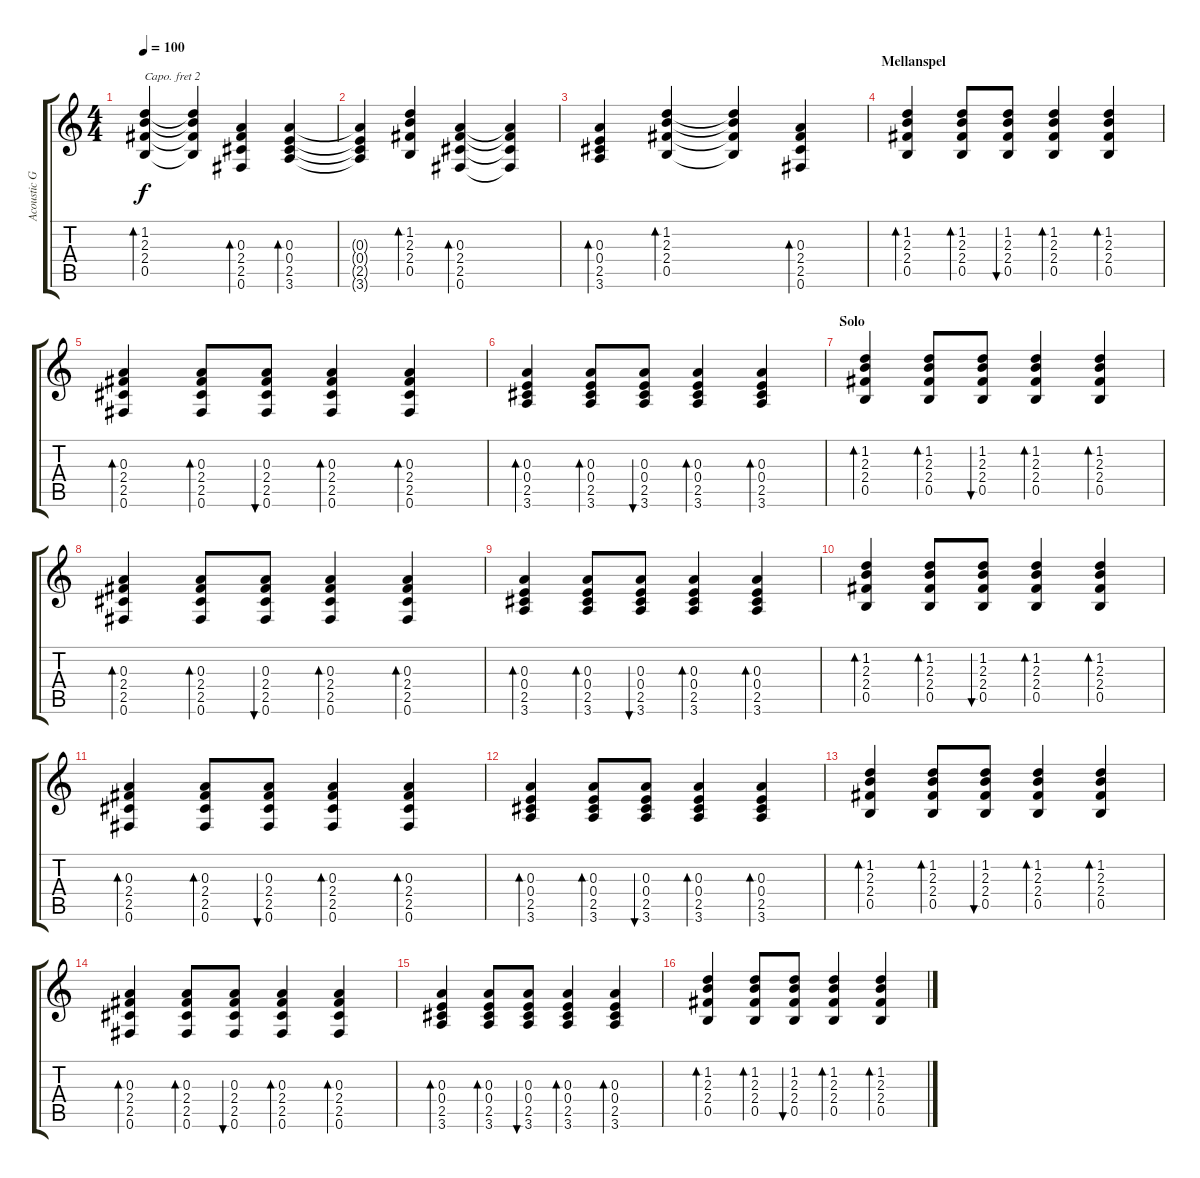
\track ("Acoustic Guitar 1" "Acoustic G") {instrument acousticguitarsteel}
\staff {score tabs}
\capo 2
\tuning (E4 B3 G3 D3 A2 E2) {hide}
\ts (4 4)
\tempo 100
\clef g2
\ks c
(1.2 2.3 2.4 0.5).4{bd 120 dy f} (1.2{t} 2.3{t} 2.4{t} 0.5{t}).4 (0.3 2.4 2.5 0.6).4{bd 120} (0.3 0.4 2.5 3.6).4{bd 120} |
(0.3{t} 0.4{t} 2.5{t} 3.6{t}).4 (1.2 2.3 2.4 0.5).4{bd 120} (0.3 2.4 2.5 0.6).4{bd 120} (0.3{t} 2.4{t} 2.5{t} 0.6{t}).4 |
(0.3 0.4 2.5 3.6).4{bd 120} (1.2 2.3 2.4 0.5).4{bd 120} (1.2{t} 2.3{t} 2.4{t} 0.5{t}).4 (0.3 2.4 2.5 0.6).4{bd 120} |
\section ("" "Mellanspel")
(1.2 2.3 2.4 0.5).4{bd 60} (1.2 2.3 2.4 0.5).8{bd 60} (1.2 2.3 2.4 0.5).8{bu 60} (1.2 2.3 2.4 0.5).4{bd 60} (1.2 2.3 2.4 0.5).4{bd 60} |
(0.3 2.4 2.5 0.6).4{bd 60} (0.3 2.4 2.5 0.6).8{bd 60} (0.3 2.4 2.5 0.6).8{bu 60} (0.3 2.4 2.5 0.6).4{bd 60} (0.3 2.4 2.5 0.6).4{bd 60} |
(0.3 0.4 2.5 3.6).4{bd 60} (0.3 0.4 2.5 3.6).8{bd 60} (0.3 0.4 2.5 3.6).8{bu 60} (0.3 0.4 2.5 3.6).4{bd 60} (0.3 0.4 2.5 3.6).4{bd 60} |
\section ("" "Solo")
(1.2 2.3 2.4 0.5).4{bd 60} (1.2 2.3 2.4 0.5).8{bd 60} (1.2 2.3 2.4 0.5).8{bu 60} (1.2 2.3 2.4 0.5).4{bd 60} (1.2 2.3 2.4 0.5).4{bd 60} |
(0.3 2.4 2.5 0.6).4{bd 60} (0.3 2.4 2.5 0.6).8{bd 60} (0.3 2.4 2.5 0.6).8{bu 60} (0.3 2.4 2.5 0.6).4{bd 60} (0.3 2.4 2.5 0.6).4{bd 60} |
(0.3 0.4 2.5 3.6).4{bd 60} (0.3 0.4 2.5 3.6).8{bd 60} (0.3 0.4 2.5 3.6).8{bu 60} (0.3 0.4 2.5 3.6).4{bd 60} (0.3 0.4 2.5 3.6).4{bd 60} |
(1.2 2.3 2.4 0.5).4{bd 60} (1.2 2.3 2.4 0.5).8{bd 60} (1.2 2.3 2.4 0.5).8{bu 60} (1.2 2.3 2.4 0.5).4{bd 60} (1.2 2.3 2.4 0.5).4{bd 60} |
(0.3 2.4 2.5 0.6).4{bd 60} (0.3 2.4 2.5 0.6).8{bd 60} (0.3 2.4 2.5 0.6).8{bu 60} (0.3 2.4 2.5 0.6).4{bd 60} (0.3 2.4 2.5 0.6).4{bd 60} |
(0.3 0.4 2.5 3.6).4{bd 60} (0.3 0.4 2.5 3.6).8{bd 60} (0.3 0.4 2.5 3.6).8{bu 60} (0.3 0.4 2.5 3.6).4{bd 60} (0.3 0.4 2.5 3.6).4{bd 60} |
(1.2 2.3 2.4 0.5).4{bd 60} (1.2 2.3 2.4 0.5).8{bd 60} (1.2 2.3 2.4 0.5).8{bu 60} (1.2 2.3 2.4 0.5).4{bd 60} (1.2 2.3 2.4 0.5).4{bd 60} |
(0.3 2.4 2.5 0.6).4{bd 60} (0.3 2.4 2.5 0.6).8{bd 60} (0.3 2.4 2.5 0.6).8{bu 60} (0.3 2.4 2.5 0.6).4{bd 60} (0.3 2.4 2.5 0.6).4{bd 60} |
(0.3 0.4 2.5 3.6).4{bd 60} (0.3 0.4 2.5 3.6).8{bd 60} (0.3 0.4 2.5 3.6).8{bu 60} (0.3 0.4 2.5 3.6).4{bd 60} (0.3 0.4 2.5 3.6).4{bd 60} |
(1.2 2.3 2.4 0.5).4{bd 60} (1.2 2.3 2.4 0.5).8{bd 60} (1.2 2.3 2.4 0.5).8{bu 60} (1.2 2.3 2.4 0.5).4{bd 60} (1.2 2.3 2.4 0.5).4{bd 60}
